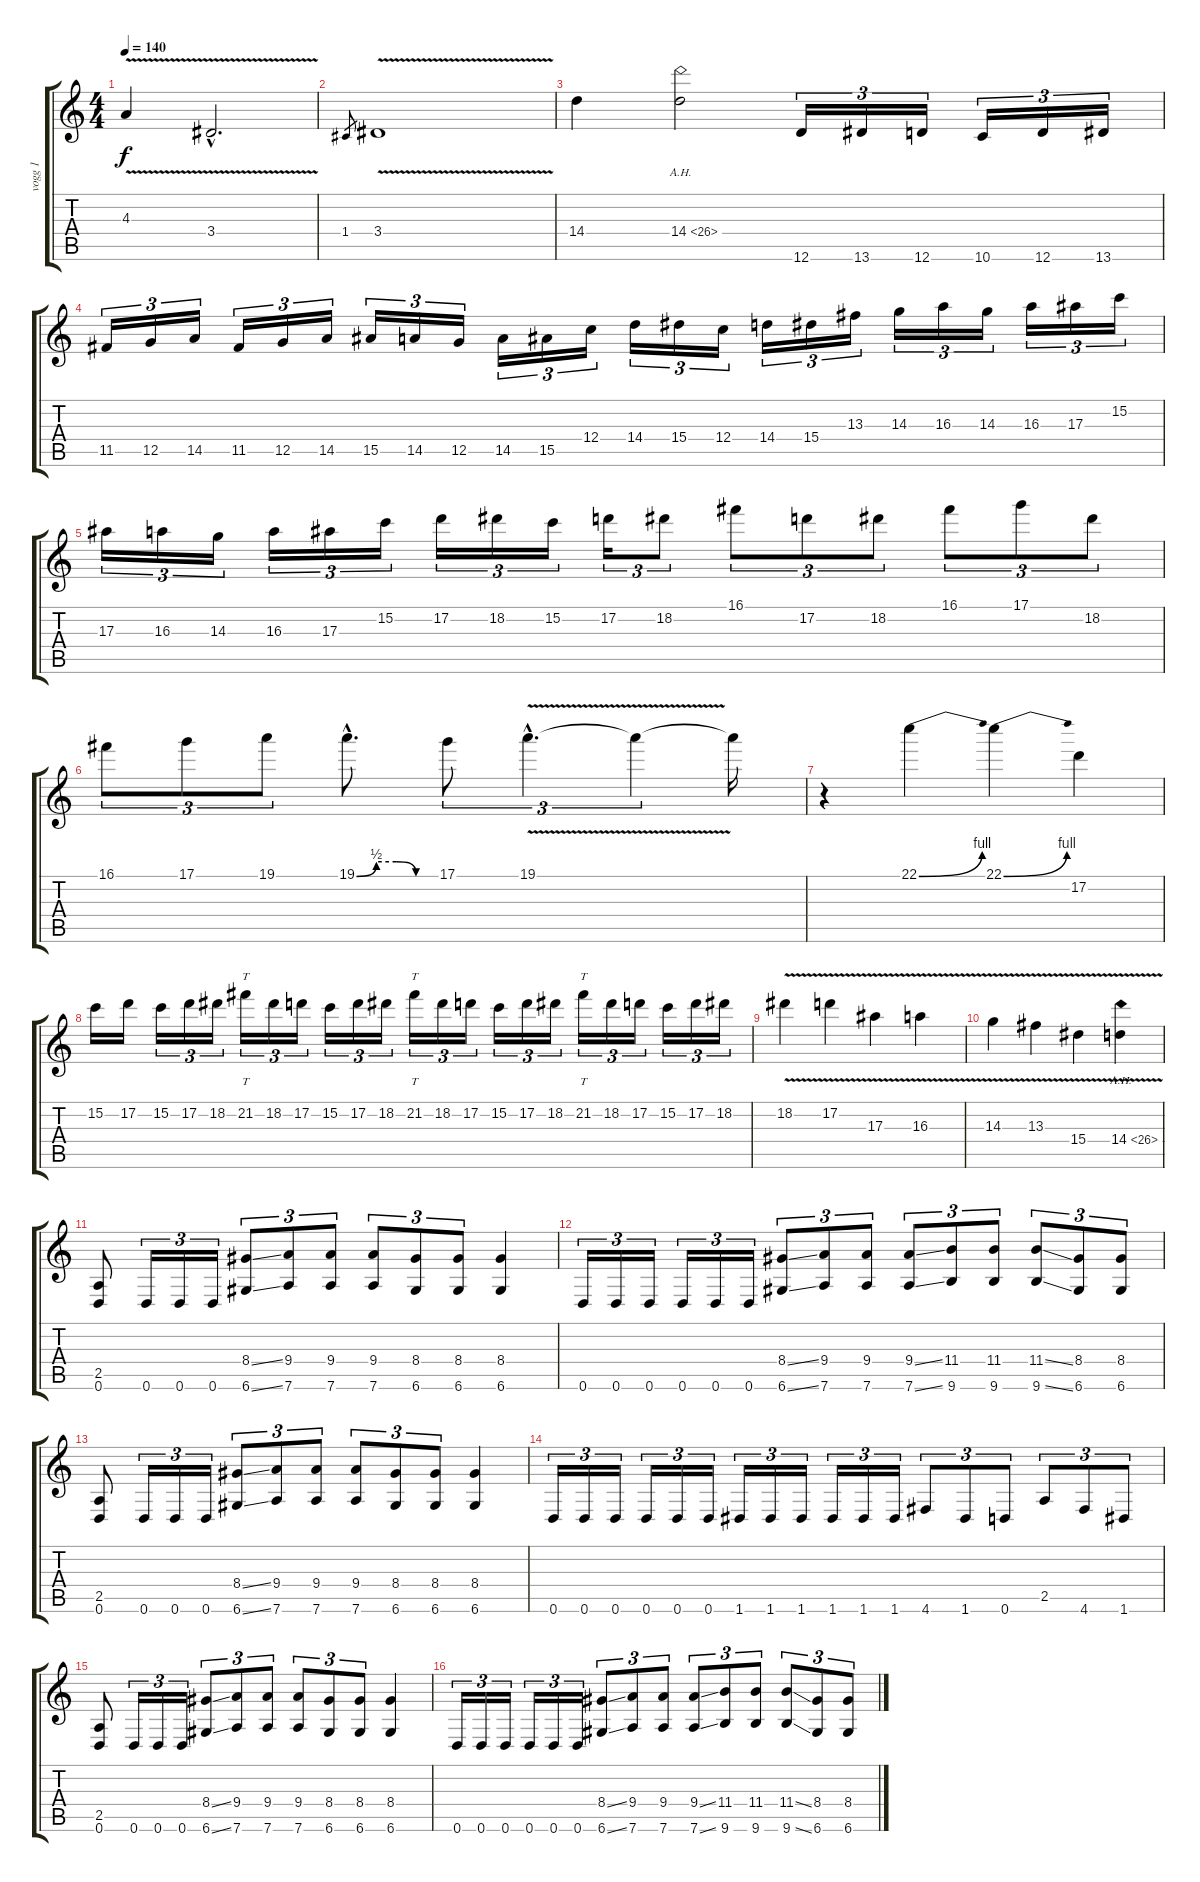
\track ("vogg 1" "vogg 1") {instrument distortionguitar}
\staff {score tabs}
\tuning (D4 A3 F3 C3 G2 D2) {hide}
\ts (4 4)
\tempo 140
\clef g2
\ks c
4.3{v}.4{dy f} 3.4{v hac}.2{d} |
1.4.8{gr} 3.4{v}.1 |
14.4.4 14.4{ah 12}.2 12.6.16{tu (3 2)} 13.6.16{tu (3 2)} 12.6.16{tu (3 2)} 10.6.16{tu (3 2)} 12.6.16{tu (3 2)} 13.6.16{tu (3 2)} |
11.5.16{tu (3 2)} 12.5.16{tu (3 2)} 14.5.16{tu (3 2)} 11.5.16{tu (3 2)} 12.5.16{tu (3 2)} 14.5.16{tu (3 2)} 15.5.16{tu (3 2)} 14.5.16{tu (3 2)} 12.5.16{tu (3 2)} 14.5.16{tu (3 2)} 15.5.16{tu (3 2)} 12.4.16{tu (3 2)} 14.4.16{tu (3 2)} 15.4.16{tu (3 2)} 12.4.16{tu (3 2)} 14.4.16{tu (3 2)} 15.4.16{tu (3 2)} 13.3.16{tu (3 2)} 14.3.16{tu (3 2)} 16.3.16{tu (3 2)} 14.3.16{tu (3 2)} 16.3.16{tu (3 2)} 17.3.16{tu (3 2)} 15.2.16{tu (3 2)} |
17.3.16{tu (3 2)} 16.3.16{tu (3 2)} 14.3.16{tu (3 2)} 16.3.16{tu (3 2)} 17.3.16{tu (3 2)} 15.2.16{tu (3 2)} 17.2.16{tu (3 2)} 18.2.16{tu (3 2)} 15.2.16{tu (3 2)} 17.2.16{tu (3 2)} 18.2.8{tu (3 2)} 16.1.8{tu (3 2)} 17.2.8{tu (3 2)} 18.2.8{tu (3 2)} 16.1.8{tu (3 2)} 17.1.8{tu (3 2)} 18.2.8{tu (3 2)} |
16.1.8{tu (3 2)} 17.1.8{tu (3 2)} 19.1.8{tu (3 2)} 19.1{be (custom 0 0 15 2 30 2 45 0 60 0) hac}.8{d} 17.1.8{tu (3 2)} 19.1{v hac}.4{d tu (3 2)} 19.1{t}.4{tu (3 2)} 19.1{t}.16 |
r.4 22.1{be (bend 0 0 60 4)}.4 22.1{be (bend 0 0 60 4)}.4 17.2.4 |
15.2.16 17.2.16 15.2.16{tu (3 2)} 17.2.16{tu (3 2)} 18.2.16{tu (3 2)} 21.2.16{tt tu (3 2)} 18.2.16{tu (3 2)} 17.2.16{tu (3 2)} 15.2.16{tu (3 2)} 17.2.16{tu (3 2)} 18.2.16{tu (3 2)} 21.2.16{tt tu (3 2)} 18.2.16{tu (3 2)} 17.2.16{tu (3 2)} 15.2.16{tu (3 2)} 17.2.16{tu (3 2)} 18.2.16{tu (3 2)} 21.2.16{tt tu (3 2)} 18.2.16{tu (3 2)} 17.2.16{tu (3 2)} 15.2.16{tu (3 2)} 17.2.16{tu (3 2)} 18.2.16{tu (3 2)} |
18.2{v}.4 17.2{v}.4 17.3{v}.4 16.3{v}.4 |
14.3{v}.4 13.3{v}.4 15.4{v}.4 14.4{ah 12 v}.4 |
\section ("" "")
(2.5 0.6).8 0.6.16{tu (3 2)} 0.6.16{tu (3 2)} 0.6.16{tu (3 2)} (8.4{ss} 6.6{ss}).8{tu (3 2)} (9.4 7.6).8{tu (3 2)} (9.4 7.6).8{tu (3 2)} (9.4 7.6).8{tu (3 2)} (8.4 6.6).8{tu (3 2)} (8.4 6.6).8{tu (3 2)} (8.4 6.6).4 |
0.6.16{tu (3 2)} 0.6.16{tu (3 2)} 0.6.16{tu (3 2)} 0.6.16{tu (3 2)} 0.6.16{tu (3 2)} 0.6.16{tu (3 2)} (8.4{ss} 6.6{ss}).8{tu (3 2)} (9.4 7.6).8{tu (3 2)} (9.4 7.6).8{tu (3 2)} (9.4{ss} 7.6{ss}).8{tu (3 2)} (11.4 9.6).8{tu (3 2)} (11.4 9.6).8{tu (3 2)} (11.4{ss} 9.6{ss}).8{tu (3 2)} (8.4 6.6).8{tu (3 2)} (8.4 6.6).8{tu (3 2)} |
(2.5 0.6).8 0.6.16{tu (3 2)} 0.6.16{tu (3 2)} 0.6.16{tu (3 2)} (8.4{ss} 6.6{ss}).8{tu (3 2)} (9.4 7.6).8{tu (3 2)} (9.4 7.6).8{tu (3 2)} (9.4 7.6).8{tu (3 2)} (8.4 6.6).8{tu (3 2)} (8.4 6.6).8{tu (3 2)} (8.4 6.6).4 |
0.6.16{tu (3 2)} 0.6.16{tu (3 2)} 0.6.16{tu (3 2)} 0.6.16{tu (3 2)} 0.6.16{tu (3 2)} 0.6.16{tu (3 2)} 1.6.16{tu (3 2)} 1.6.16{tu (3 2)} 1.6.16{tu (3 2)} 1.6.16{tu (3 2)} 1.6.16{tu (3 2)} 1.6.16{tu (3 2)} 4.6.8{tu (3 2)} 1.6.8{tu (3 2)} 0.6.8{tu (3 2)} 2.5.8{tu (3 2)} 4.6.8{tu (3 2)} 1.6.8{tu (3 2)} |
(2.5 0.6).8 0.6.16{tu (3 2)} 0.6.16{tu (3 2)} 0.6.16{tu (3 2)} (8.4{ss} 6.6{ss}).8{tu (3 2)} (9.4 7.6).8{tu (3 2)} (9.4 7.6).8{tu (3 2)} (9.4 7.6).8{tu (3 2)} (8.4 6.6).8{tu (3 2)} (8.4 6.6).8{tu (3 2)} (8.4 6.6).4 |
0.6.16{tu (3 2)} 0.6.16{tu (3 2)} 0.6.16{tu (3 2)} 0.6.16{tu (3 2)} 0.6.16{tu (3 2)} 0.6.16{tu (3 2)} (8.4{ss} 6.6{ss}).8{tu (3 2)} (9.4 7.6).8{tu (3 2)} (9.4 7.6).8{tu (3 2)} (9.4{ss} 7.6{ss}).8{tu (3 2)} (11.4 9.6).8{tu (3 2)} (11.4 9.6).8{tu (3 2)} (11.4{ss} 9.6{ss}).8{tu (3 2)} (8.4 6.6).8{tu (3 2)} (8.4 6.6).8{tu (3 2)}
